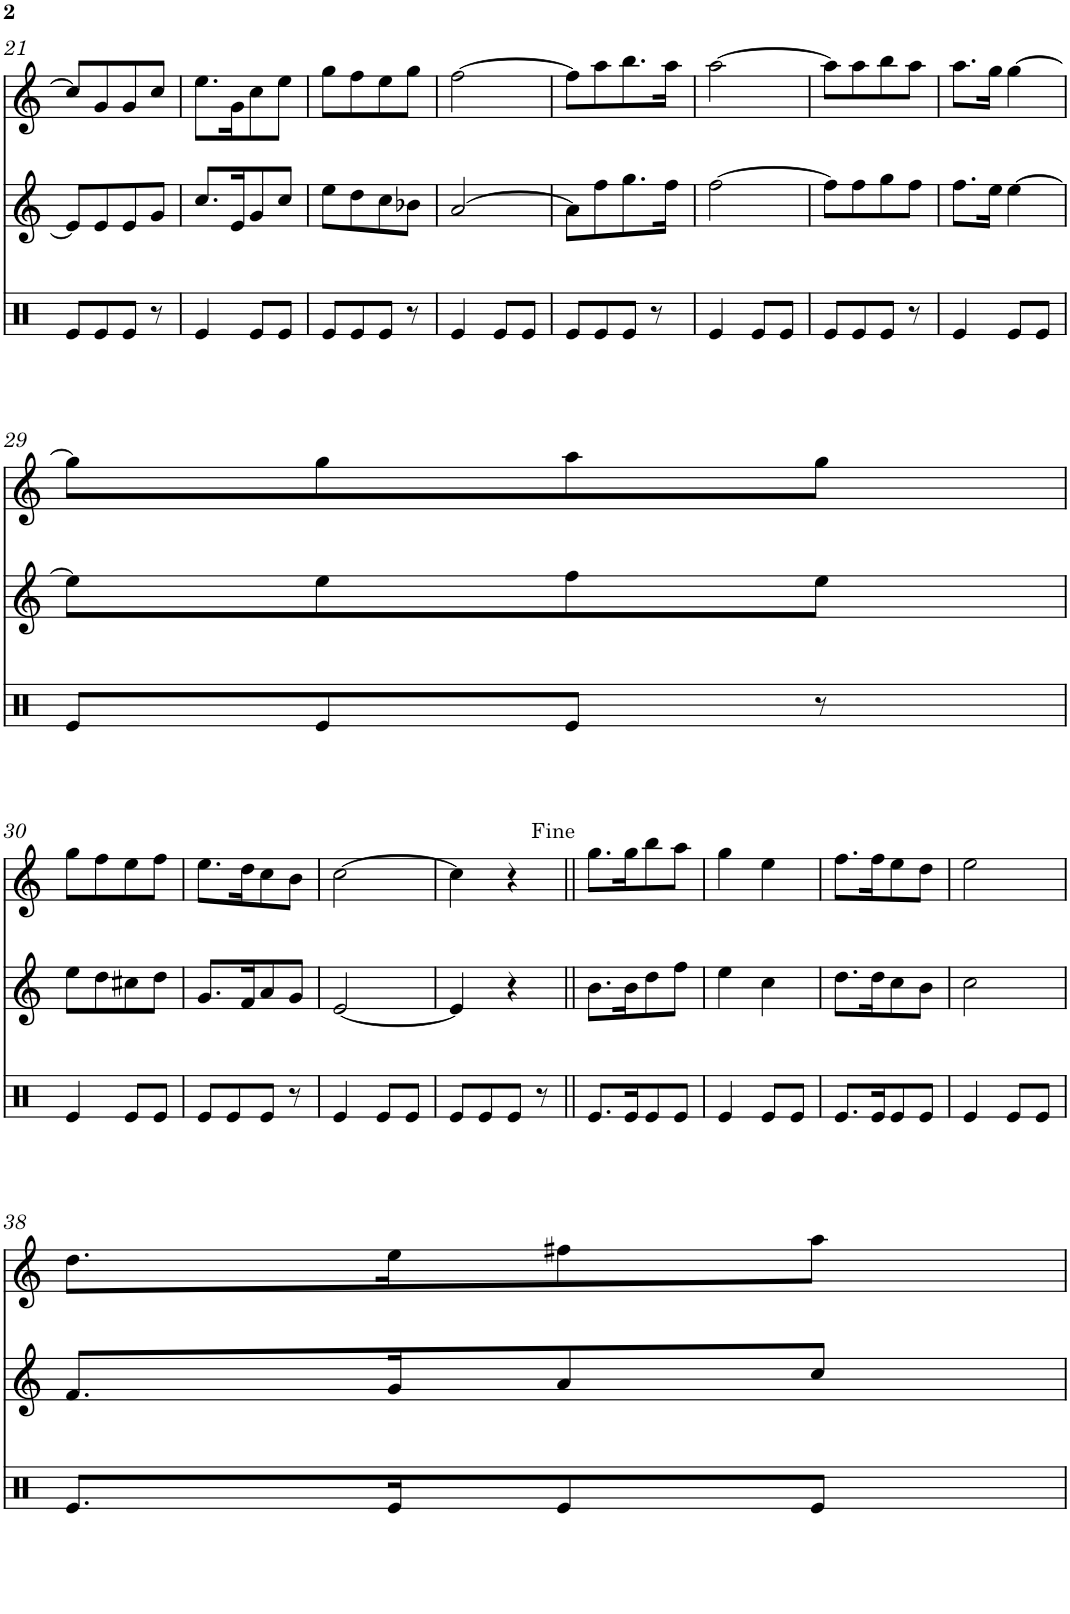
**kern	**kern	**kern
*part3	*part2	*part1
*staff3	*staff2	*staff1
*I"Timbal	*I"Gralla 2	*I"Gralla 1
!!LO:PB:g=z
*clefX	*clefG2	*clefG2
*k[]	*k[]	*k[]
*M1/4	*M1/4	*M1/4
=21	=21	=21
8e/L	8e/L]	8cc/L]
8e/	8e/	8g/
8e/J	8e/	8g/
8r	8g/J	8cc/J
=22	=22	=22
4e/	8.cc/L	8.ee\L
.	16e/K	16g\K
8e/L	8g/	8cc\
8e/J	8cc/J	8ee\J
=23	=23	=23
8e/L	8ee\L	8gg\L
8e/	8dd\	8ff\
8e/J	8cc\	8ee\
8r	8b-X\J	8gg\J
=24	=24	=24
4e/	[4a/	[4ff\
8e/L	4ryy	4ryy
8e/J	.	.
=25	=25	=25
8e/L	8a\L]	8ff\L]
8e/	4a/_	4ff\_
8e/J	.	.
8r	8ff\	8aa\
4ryy	8.gg\	8.bb\
.	16ff\Jk	16aa\Jk
=26	=26	=26
4e/	[4ff\	[4aa\
8e/L	4ryy	4ryy
8e/J	.	.
=27	=27	=27
8e/L	8ff\L]	8aa\L]
8e/	4ff\_	4aa\_
8e/J	.	.
8r	8ff\	8aa\
4ryy	8gg\	8bb\
.	8ff\J	8aa\J
=28	=28	=28
4e/	8.ff\L	8.aa\L
.	16ee\Jk	16gg\Jk
8e/L	[4ee\	[4gg\
8e/J	.	.
!!LO:LB:g=z
=29	=29	=29
8e/L	8ee\L]	8gg\L]
8e/	8ee\	8gg\
8e/J	8ff\	8aa\
8r	8ee\J	8gg\J
!!LO:LB:g=z
=30	=30	=30
4e/	8ee\L	8gg\L
.	8dd\	8ff\
8e/L	8cc#X\	8ee\
8e/J	8dd\J	8ff\J
=31	=31	=31
8e/L	8.g/L	8.ee\L
8e/	.	.
.	16f/K	16dd\K
8e/J	8a/	8cc\
8r	8g/J	8b\J
=32	=32	=32
4e/	[4e/	[4cc\
8e/L	4ryy	4ryy
8e/J	.	.
=33	=33	=33
8e/L	4e/]	4cc\]
8e/	.	.
8e/J	4e/_	4cc\_
8r	.	.
4ryy	4r	4r
=34||	=34||	=34||
8.e/L	8.b\L	8.gg\L
16e/K	16b\K	16gg\K
8e/	8dd\	8bb\
8e/J	8ff\J	8aa\J
=35	=35	=35
4e/	4ee\	4gg\
8e/L	4cc\	4ee\
8e/J	.	.
=36	=36	=36
8.e/L	8.dd\L	8.ff\L
16e/K	16dd\K	16ff\K
8e/	8cc\	8ee\
8e/J	8b\J	8dd\J
=37	=37	=37
4e/	[4cc\	[4ee\
8e/L	4ryy	4ryy
8e/J	.	.
!!LO:LB:g=z
=38	=38	=38
8.e/L	8.f/L	8.dd\L
16e/K	4cc\]	4ee\]
8e/	.	.
8e/J	.	.
.	16g/K	16ee\K
4ryy	8a/	8ff#X\
.	8cc/J	8aa\J
=	=	=
*-	*-	*-
